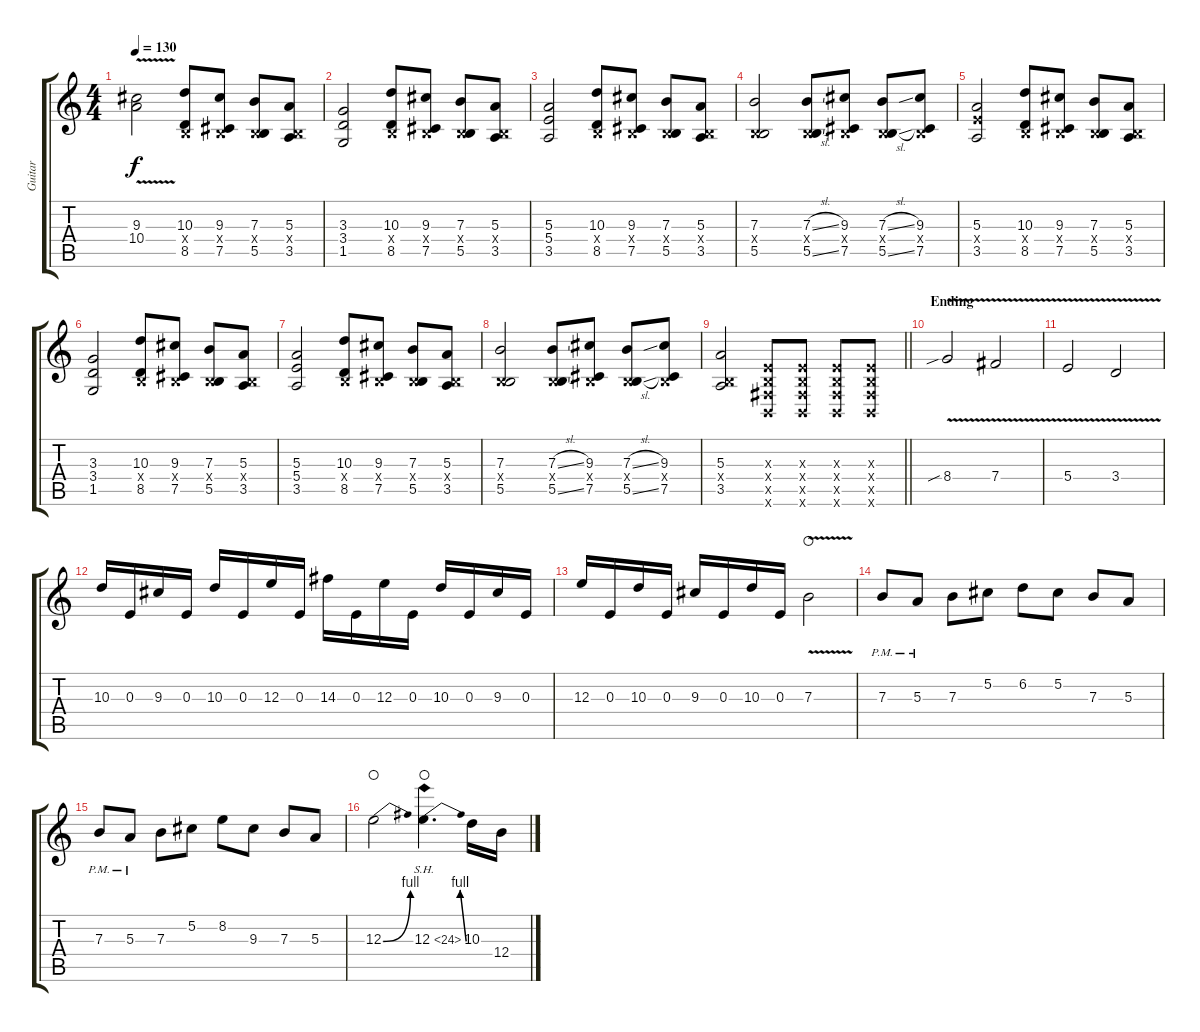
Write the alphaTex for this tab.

\track ("Guitar" "Guitar") {instrument distortionguitar}
\staff {score tabs}
\tuning (Db4 Ab3 E3 B2 Gb2 B1) {hide}
\ts (4 4)
\tempo 130
\clef g2
\ks c
(9.3{v} 10.4{v}).2{dy f} (10.3 0.4{x} 8.5).8 (9.3 0.4{x} 7.5).8 (7.3 0.4{x} 5.5).8 (5.3 0.4{x} 3.5).8 |
(3.3 3.4 1.5).2 (10.3 0.4{x} 8.5).8 (9.3 0.4{x} 7.5).8 (7.3 0.4{x} 5.5).8 (5.3 0.4{x} 3.5).8 |
(5.3 5.4 3.5).2 (10.3 0.4{x} 8.5).8 (9.3 0.4{x} 7.5).8 (7.3 0.4{x} 5.5).8 (5.3 0.4{x} 3.5).8 |
(7.3 0.4{x} 5.5).2 (7.3{sl} 0.4{x} 5.5{sl}).8 (9.3 0.4{x} 7.5).8 (7.3{sl} 0.4{x} 5.5{sl}).8 (9.3 0.4{x} 7.5).8 |
(5.3 5.4{x} 3.5).2 (10.3 0.4{x} 8.5).8 (9.3 0.4{x} 7.5).8 (7.3 0.4{x} 5.5).8 (5.3 0.4{x} 3.5).8 |
(3.3 3.4 1.5).2 (10.3 0.4{x} 8.5).8 (9.3 0.4{x} 7.5).8 (7.3 0.4{x} 5.5).8 (5.3 0.4{x} 3.5).8 |
(5.3 5.4 3.5).2 (10.3 0.4{x} 8.5).8 (9.3 0.4{x} 7.5).8 (7.3 0.4{x} 5.5).8 (5.3 0.4{x} 3.5).8 |
(7.3 0.4{x} 5.5).2 (7.3{sl} 0.4{x} 5.5{sl}).8 (9.3 0.4{x} 7.5).8 (7.3{sl} 0.4{x} 5.5{sl}).8 (9.3 0.4{x} 7.5).8 |
\barLineRight lightlight
(5.3 0.4{x} 3.5).2 (0.3{x} 0.4{x} 0.5{x} 0.6{x}).8 (0.3{x} 0.4{x} 0.5{x} 0.6{x}).8 (0.3{x} 0.4{x} 0.5{x} 0.6{x}).8 (0.3{x} 0.4{x} 0.5{x} 0.6{x}).8 |
\section ("" "Ending")
8.4{v sib}.2 7.4{v}.2 |
5.4{v}.2 3.4{v}.2 |
10.3.16 0.3.16 9.3.16 0.3.16 10.3.16 0.3.16 12.3.16 0.3.16 14.3.16 0.3.16 12.3.16 0.3.16 10.3.16 0.3.16 9.3.16 0.3.16 |
12.3.16 0.3.16 10.3.16 0.3.16 9.3.16 0.3.16 10.3.16 0.3.16 7.3{v}.2{waho} |
7.3{pm}.8 5.3{pm}.8 7.3.8 5.2.8 6.2.8 5.2.8 7.3.8 5.3.8 |
7.3{pm}.8 5.3{pm}.8 7.3.8 5.2.8 8.2.8 9.3.8 7.3.8 5.3.8 |
12.3{be (bend 0 0 60 4)}.2{waho} 12.3{be (bend 0 0 60 4) sh 12}.4{d waho} 10.3.16 12.4.16
